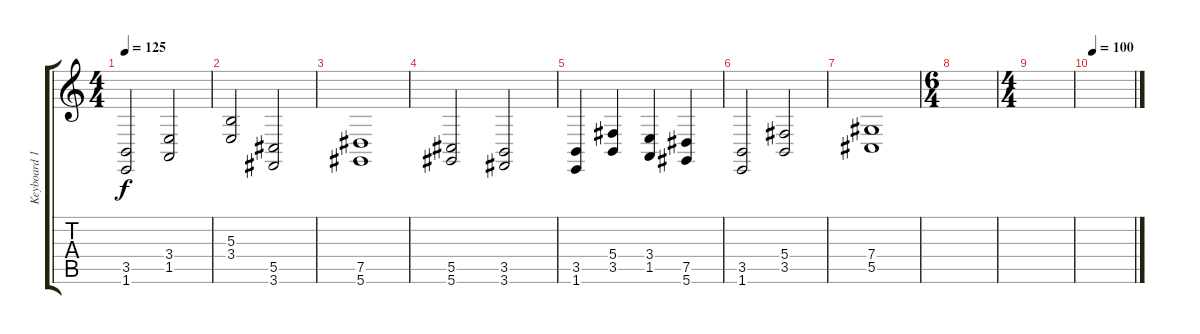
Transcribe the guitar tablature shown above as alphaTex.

\track ("Keyboard 1" "Keyboard 1") {instrument pad2warm}
\staff {score tabs}
\tuning (Eb4 Bb3 Gb3 Db3 Ab2 Eb2) {hide}
\ts (4 4)
\tempo 125
\clef g2
\ks c
(3.5 1.6).2{dy f} (3.4 1.5).2 |
(5.3 3.4).2 (5.5 3.6).2 |
(7.5 5.6).1 |
(5.5 5.6).2 (3.5 3.6).2 |
(3.5 1.6).4 (5.4 3.5).4 (3.4 1.5).4 (7.5 5.6).4 |
(3.5 1.6).2 (5.4 3.5).2 |
(7.4 5.5).1 |
\ts (6 4)
|
\ts (4 4)
|
\tempo 100
